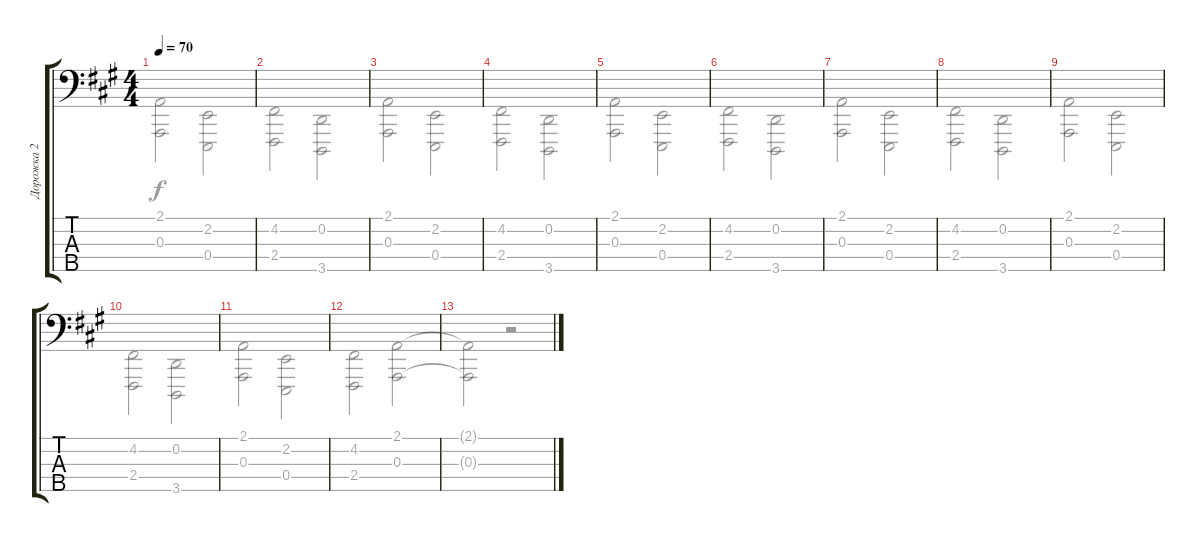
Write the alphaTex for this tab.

\track ("Дорожка 2" "Дорожка 2") {instrument acousticgrandpiano}
\staff {score tabs}
\tuning (G2 D2 A1 E1 B0) {hide}
\voice
\ts (4 4)
\tempo 70
\clef f4
\ks a
|
|
|
|
|
|
|
|
|
|
|
|
\voice
\clef f4
\ks a
(2.1 0.3).2{dy f} (2.2 0.4).2 |
(4.2 2.4).2 (0.2 3.5).2 |
(2.1 0.3).2 (2.2 0.4).2 |
(4.2 2.4).2 (0.2 3.5).2 |
(2.1 0.3).2 (2.2 0.4).2 |
(4.2 2.4).2 (0.2 3.5).2 |
(2.1 0.3).2 (2.2 0.4).2 |
(4.2 2.4).2 (0.2 3.5).2 |
(2.1 0.3).2 (2.2 0.4).2 |
(4.2 2.4).2 (0.2 3.5).2 |
(2.1 0.3).2 (2.2 0.4).2 |
(4.2 2.4).2 (2.1 0.3).2 |
(2.1{t} 0.3{t}).2{beam Down} r.2
